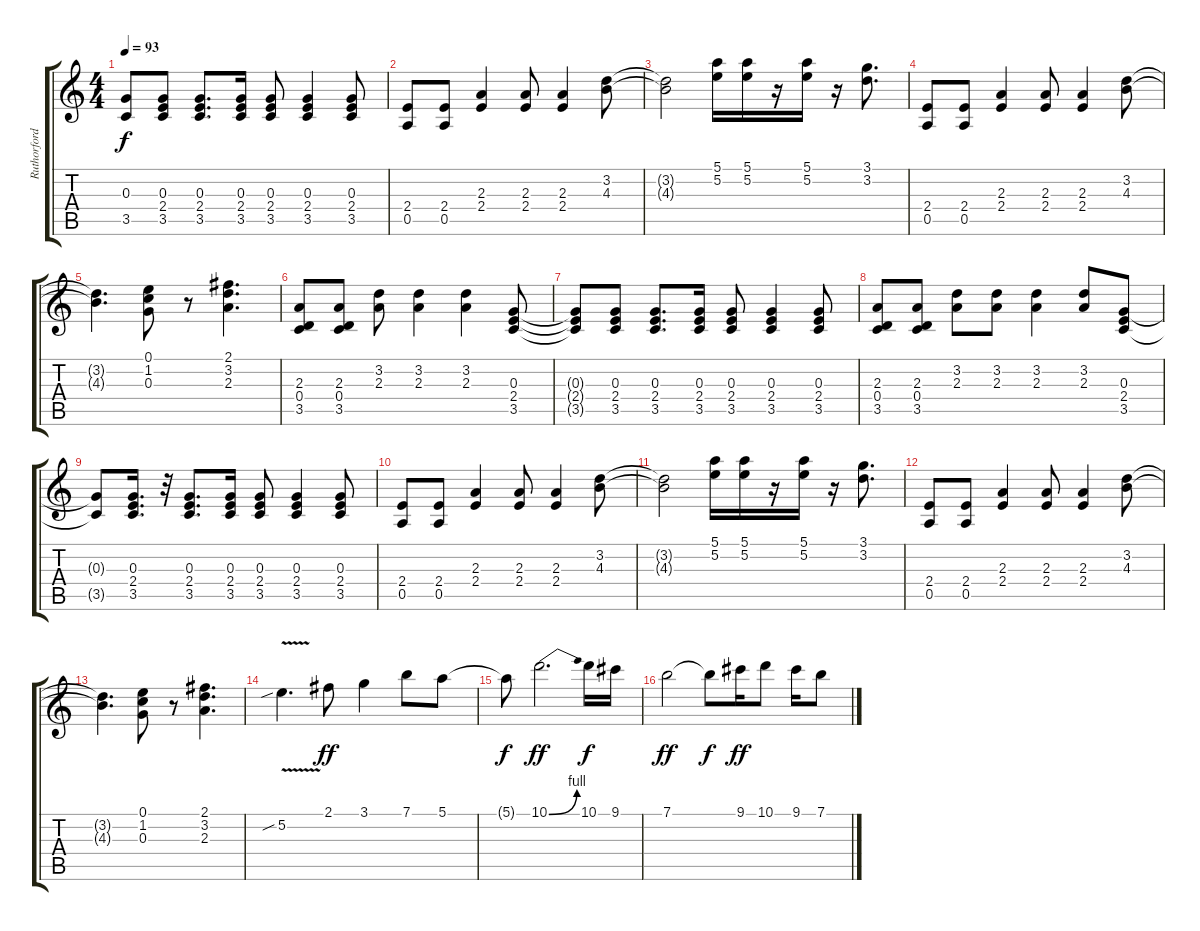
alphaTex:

\track ("Ruthorford- guita" "Ruthorford") {instrument distortionguitar}
\staff {score tabs}
\tuning (E4 B3 G3 D3 A2 E2) {hide}
\ts (4 4)
\tempo 93
\clef g2
\ks c
(0.3{t} 3.5{t}).8{dy f} (0.3 2.4 3.5).8 (0.3 2.4 3.5).8{d} (0.3 2.4 3.5).16 (0.3 2.4 3.5).8 (0.3 2.4 3.5).4 (0.3 2.4 3.5).8 |
(2.4 0.5).8 (2.4 0.5).8 (2.3 2.4).4 (2.3 2.4).8 (2.3 2.4).4 (3.2 4.3).8 |
(3.2{t} 4.3{t}).2 (5.1 5.2).16 (5.1 5.2).16 r.16 (5.1 5.2).16 r.16 (3.1 3.2).8{d} |
(2.4 0.5).8 (2.4 0.5).8 (2.3 2.4).4 (2.3 2.4).8 (2.3 2.4).4 (3.2 4.3).8 |
(3.2{t} 4.3{t}).4{d} (0.1 1.2 0.3).8 r.8 (2.1 3.2 2.3).4{d} |
(2.3 0.4 3.5).8 (2.3 0.4 3.5).8 (3.2 2.3).8 (3.2 2.3).4 (3.2 2.3).4 (0.3 2.4 3.5).8 |
(0.3{t} 2.4{t} 3.5{t}).8 (0.3 2.4 3.5).8 (0.3 2.4 3.5).8{d} (0.3 2.4 3.5).16 (0.3 2.4 3.5).8 (0.3 2.4 3.5).4 (0.3 2.4 3.5).8 |
(2.3 0.4 3.5).8 (2.3 0.4 3.5).8 (3.2 2.3).8 (3.2 2.3).8 (3.2 2.3).4 (3.2 2.3).8 (0.3 2.4 3.5).8 |
(0.3{t} 3.5{t}).8 (0.3 2.4 3.5).16{d} r.32 (0.3 2.4 3.5).8{d} (0.3 2.4 3.5).16 (0.3 2.4 3.5).8 (0.3 2.4 3.5).4 (0.3 2.4 3.5).8 |
(2.4 0.5).8 (2.4 0.5).8 (2.3 2.4).4 (2.3 2.4).8 (2.3 2.4).4 (3.2 4.3).8 |
(3.2{t} 4.3{t}).2 (5.1 5.2).16 (5.1 5.2).16 r.16 (5.1 5.2).16 r.16 (3.1 3.2).8{d} |
(2.4 0.5).8 (2.4 0.5).8 (2.3 2.4).4 (2.3 2.4).8 (2.3 2.4).4 (3.2 4.3).8 |
(3.2{t} 4.3{t}).4{d} (0.1 1.2 0.3).8 r.8 (2.1 3.2 2.3).4{d} |
5.2{v sib}.4{d} 2.1.8{dy ff} 3.1.4 7.1.8 5.1.8 |
5.1{t}.8{dy f} 10.1{be (bend 0 0 60 4)}.2{d dy ff} 10.1.16{dy f} 9.1.16 |
7.1.2{dy ff} 7.1{t}.8{dy f} 9.1.16{dy ff} 10.1.8 9.1.16 7.1.8
